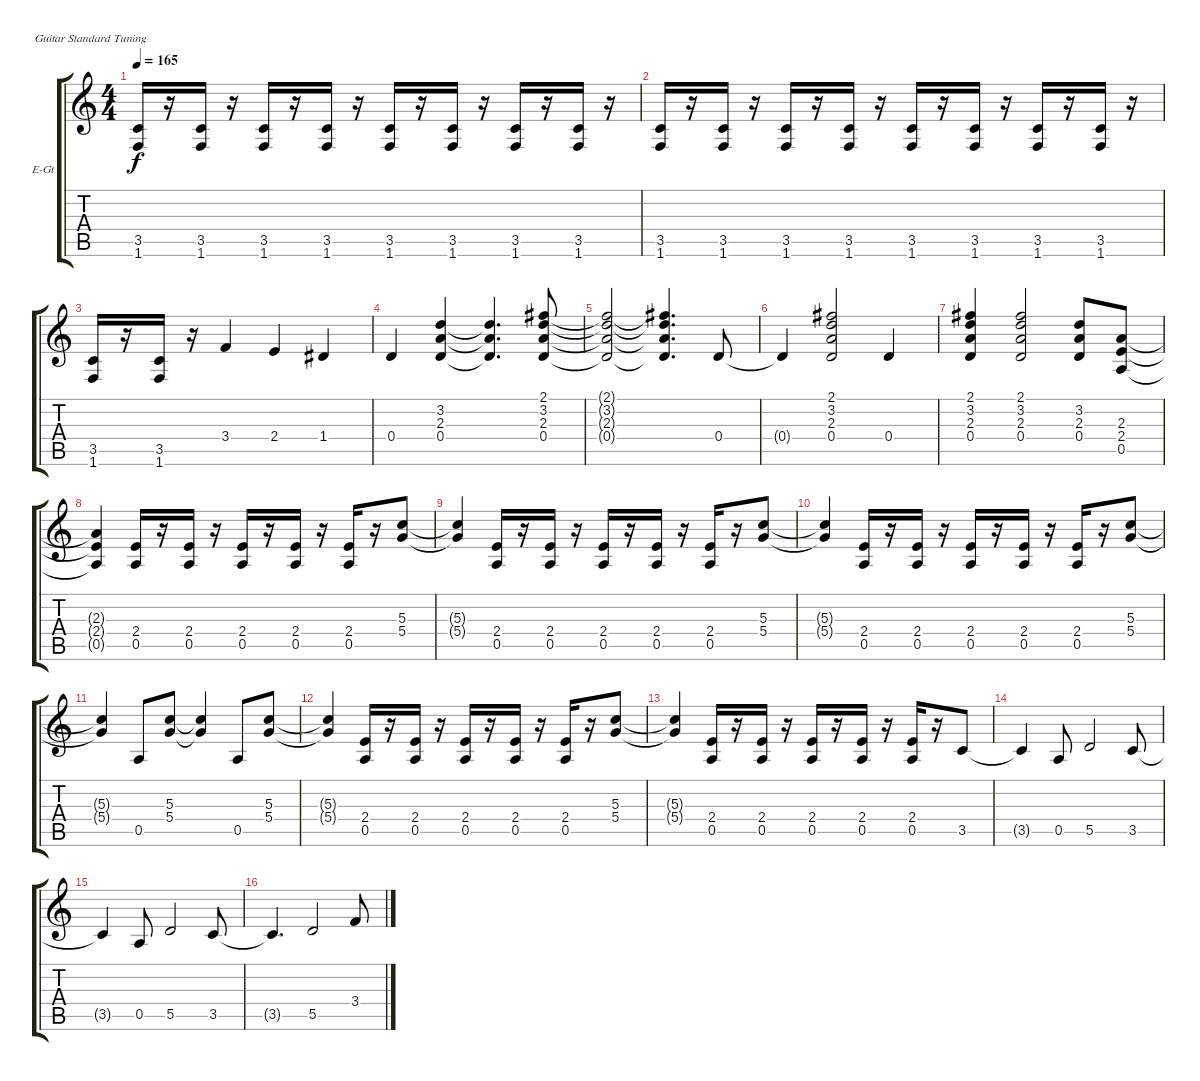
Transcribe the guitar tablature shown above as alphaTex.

\bracketExtendMode groupsimilarinstruments
\firstSystemTrackNameOrientation horizontal
\otherSystemsTrackNameOrientation horizontal
\track ("Ritchie Blackmore" "E-Gt") {instrument overdrivenguitar}
\staff {score tabs}
\tuning (E4 B3 G3 D3 A2 E2)
\ts (4 4)
\tempo 165
\clef g2
\ks c
(3.5 1.6).16{dy f} r.16 (3.5 1.6).16 r.16 (3.5 1.6).16 r.16 (3.5 1.6).16 r.16 (3.5 1.6).16 r.16 (3.5 1.6).16 r.16 (3.5 1.6).16 r.16 (3.5 1.6).16 r.16 |
(3.5 1.6).16 r.16 (3.5 1.6).16 r.16 (3.5 1.6).16 r.16 (3.5 1.6).16 r.16 (3.5 1.6).16 r.16 (3.5 1.6).16 r.16 (3.5 1.6).16 r.16 (3.5 1.6).16 r.16 |
(3.5 1.6).16 r.16 (3.5 1.6).16 r.16 3.4.4 2.4.4 1.4.4 |
0.4.4 (3.2 2.3 0.4).4 (3.2{t} 2.3{t} 0.4{t}).4{d} (2.1 3.2 2.3 0.4).8 |
(2.1{t} 3.2{t} 2.3{t} 0.4{t}).2 (2.1{t} 3.2{t} 2.3{t} 0.4{t}).4{d} 0.4.8 |
0.4{t}.4 (2.1 3.2 2.3 0.4).2 0.4.4 |
(2.1 3.2 2.3 0.4).4 (2.1 3.2 2.3 0.4).2 (3.2 2.3 0.4).8 (2.3 2.4 0.5).8 |
(2.3{t} 2.4{t} 0.5{t}).4 (2.4 0.5).16 r.16 (2.4 0.5).16 r.16 (2.4 0.5).16 r.16 (2.4 0.5).16 r.16 (2.4 0.5).16 r.16 (5.3 5.4).8 |
(5.3{t} 5.4{t}).4 (2.4 0.5).16 r.16 (2.4 0.5).16 r.16 (2.4 0.5).16 r.16 (2.4 0.5).16 r.16 (2.4 0.5).16 r.16 (5.3 5.4).8 |
(5.3{t} 5.4{t}).4 (2.4 0.5).16 r.16 (2.4 0.5).16 r.16 (2.4 0.5).16 r.16 (2.4 0.5).16 r.16 (2.4 0.5).16 r.16 (5.3 5.4).8 |
(5.3{t} 5.4{t}).4 0.5.8 (5.3 5.4).8 (5.3{t} 5.4{t}).4 0.5.8 (5.3 5.4).8 |
(5.3{t} 5.4{t}).4 (2.4 0.5).16 r.16 (2.4 0.5).16 r.16 (2.4 0.5).16 r.16 (2.4 0.5).16 r.16 (2.4 0.5).16 r.16 (5.3 5.4).8 |
(5.3{t} 5.4{t}).4 (2.4 0.5).16 r.16 (2.4 0.5).16 r.16 (2.4 0.5).16 r.16 (2.4 0.5).16 r.16 (2.4 0.5).16 r.16 3.5.8 |
3.5{t}.4 0.5.8 5.5.2 3.5.8 |
3.5{t}.4 0.5.8 5.5.2 3.5.8 |
3.5{t}.4{d} 5.5.2 3.4.8
